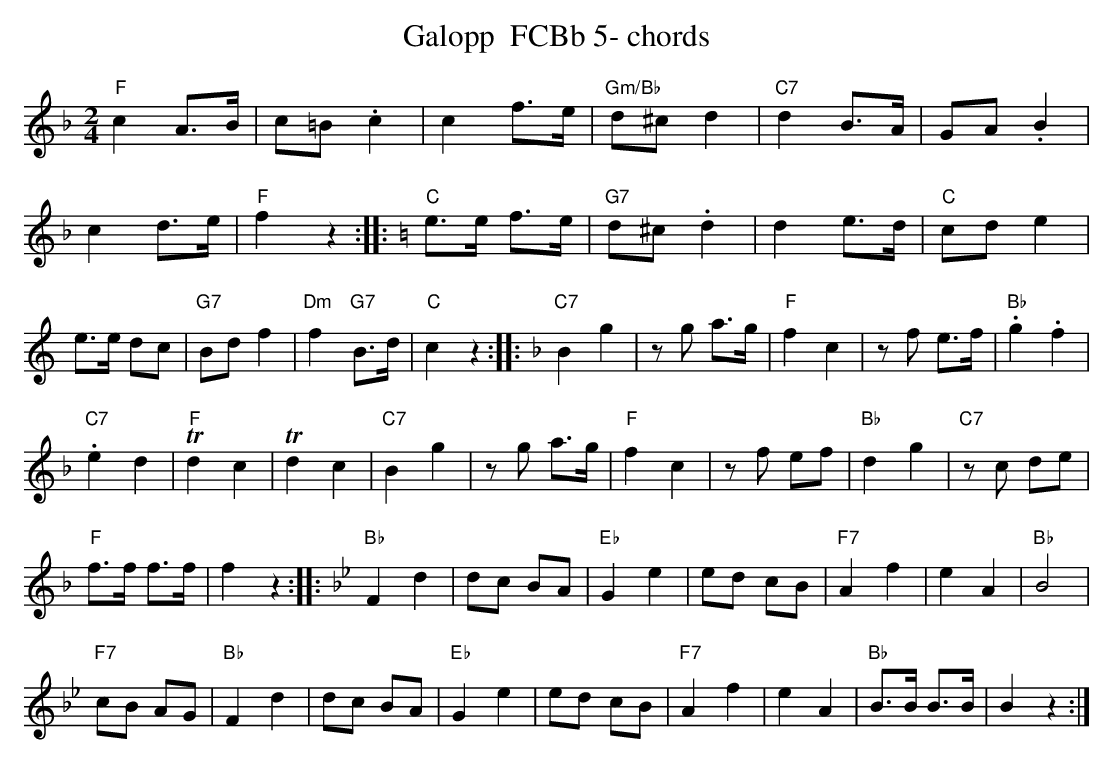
X:1
T:Galopp  FCBb 5- chords
M:2/4
L:1/8
K:Fmaj%%MIDI gchordon
"F"c2A>B | c=B .c2 | c2 f>e | "Gm/Bb"d^c d2 | "C7"d2 B>A | GA .B2 |
c2d>e | "F"f2z2:: [K:Cmaj] "C"e>e f>e | "G7"d^c .d2 | d2 e>d | "C"cde2 |
e>e dc | "G7"Bd f2 | "Dm"f2"G7"B>d | "C"c2z2 :: [K:Fmaj] "C7"B2g2 | zg a>g | "F"f2c2 | zf e>f | "Bb".g2.f2 |
"C7".e2d2 | "F"Td2c2 | Td2c2 | "C7"B2g2 | zg a>g | "F"f2c2 | zf ef | "Bb"d2g2 | "C7"zc de |
"F"f>f f>f | f2z2 :: [K:Bbmaj] "Bb"F2d2 | dc BA | "Eb"G2e2 | ed cB | "F7"A2f2 | e2A2 | "Bb"B4 |
"F7"cB AG | "Bb"F2d2 | dc BA | "Eb"G2e2 | ed cB | "F7"A2f2 | e2A2 | "Bb"B>B B>B | B2z2 :|
